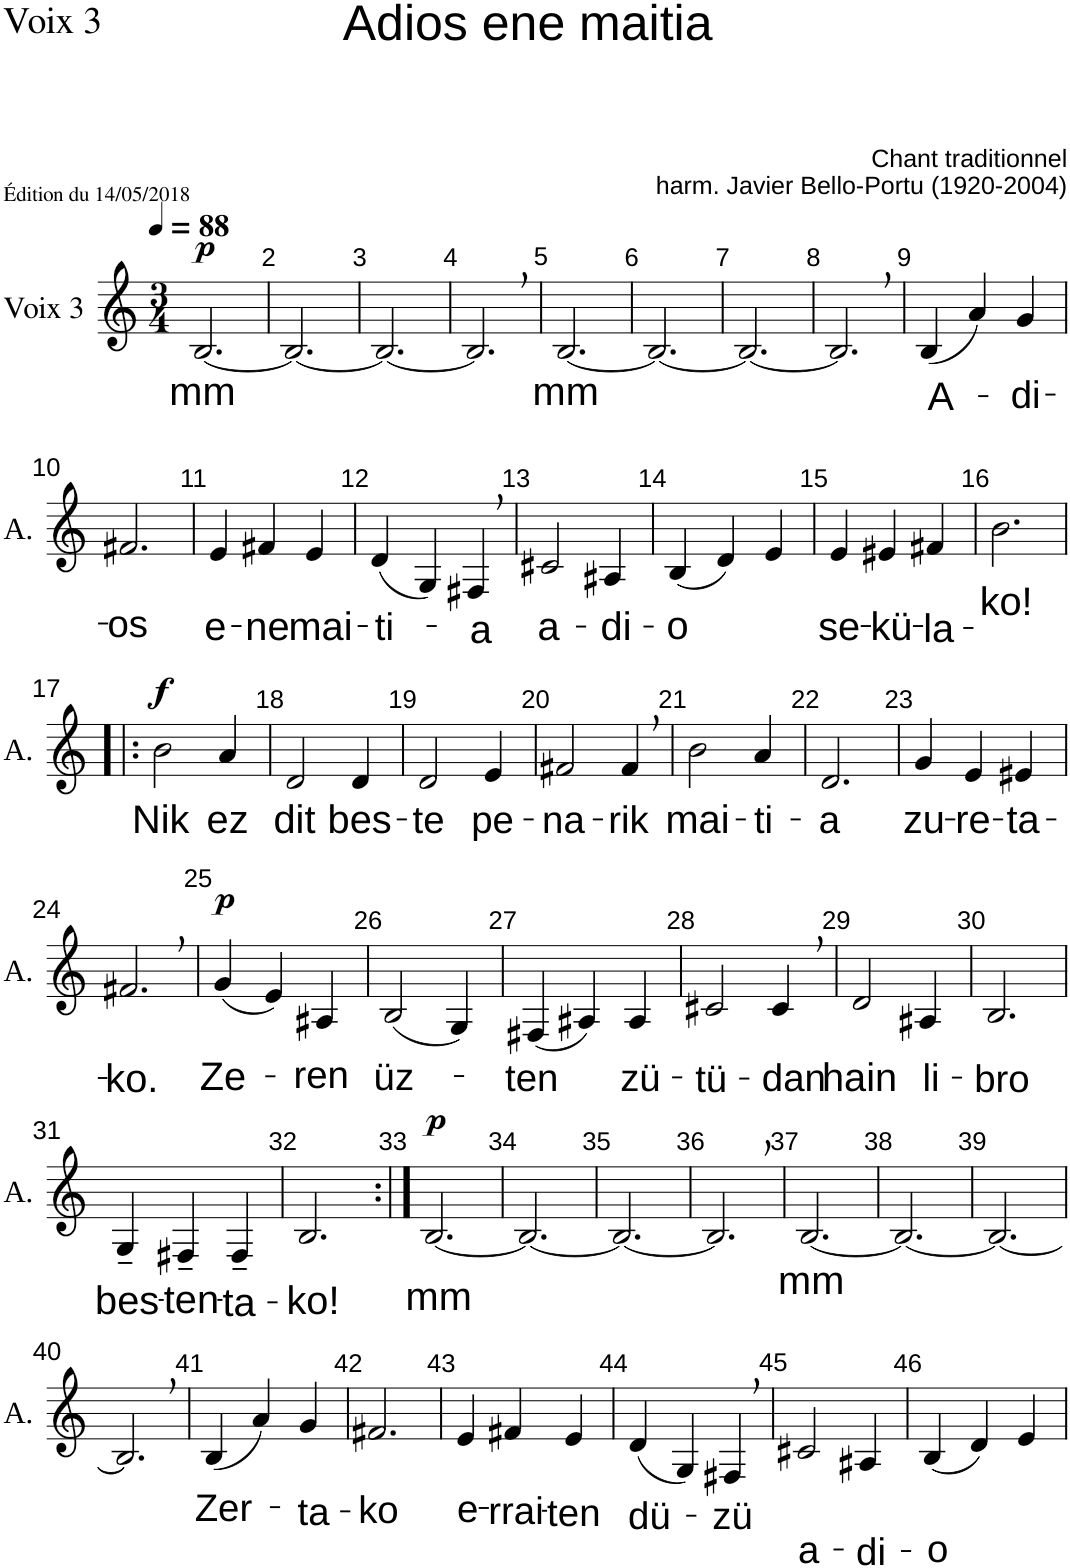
**kern	**text	**text	**dynam
*part1	*part1	*part1	*part1
*staff1	*staff1	*staff1	*staff1
*I"Voix 3	*	*	*
*clefG2	*	*	*
*k[]	*	*	*
*M3/4	*	*	*
*MM88	*	*	*
=1	=1	=1	=1
!	!LO:LY:b	!	!LO:DY:a
[2.B/	mm	.	p
=2	=2	=2	=2
2.B/_	.	.	.
=3	=3	=3	=3
2.B/_	.	.	.
=4	=4	=4	=4
2.B,/]	.	.	.
=5	=5	=5	=5
!	!LO:LY:b	!	!
[2.B/	mm	.	.
=6	=6	=6	=6
2.B/_	.	.	.
=7	=7	=7	=7
2.B/_	.	.	.
=8	=8	=8	=8
2.B,/]	.	.	.
=9	=9	=9	=9
!	!LO:LY:b	!	!
(4B/	A-	.	.
4a/)	.	.	.
!	!LO:LY:b	!	!
4g/	-di-	.	.
!!LO:LB:g=z
=10	=10	=10	=10
!	!LO:LY:b	!	!
2.f#X/	-os	.	.
=11	=11	=11	=11
!	!LO:LY:b	!	!
4e/	e-	.	.
!	!LO:LY:b	!	!
4f#X/	-ne	.	.
!	!LO:LY:b	!	!
4e/	mai-	.	.
=12	=12	=12	=12
!	!LO:LY:b	!	!
(4d/	-ti-	.	.
4G/)	.	.	.
!	!LO:LY:b	!	!
4F#X,/	-a	.	.
=13	=13	=13	=13
!	!LO:LY:b	!	!
2c#X/	a-	.	.
!	!LO:LY:b	!	!
4A#X/	-di-	.	.
=14	=14	=14	=14
!	!LO:LY:b	!	!
(4B/	-o	.	.
4d/)	.	.	.
4e/	.	.	.
=15	=15	=15	=15
!	!LO:LY:b	!	!
4e/	se-	.	.
!	!LO:LY:b	!	!
4e#X/	-kü-	.	.
!	!LO:LY:b	!	!
4f#X/	-la-	.	.
=16	=16	=16	=16
!	!LO:LY:b	!	!
2.b\	-ko!	.	.
!!LO:LB:g=z
=17!|:	=17!|:	=17!|:	=17!|:
!	!LO:LY:b	!	!LO:DY:a
2b\	Nik	.	f
!	!LO:LY:b	!	!
4a/	ez	.	.
=18	=18	=18	=18
!	!LO:LY:b	!	!
2d/	dit	.	.
!	!LO:LY:b	!	!
4d/	bes-	.	.
=19	=19	=19	=19
!	!LO:LY:b	!	!
2d/	-te	.	.
!	!LO:LY:b	!	!
4e/	pe-	.	.
=20	=20	=20	=20
!	!LO:LY:b	!	!
2f#X/	-na-	.	.
!	!LO:LY:b	!	!
4f#,/	-rik	.	.
=21	=21	=21	=21
!	!LO:LY:b	!	!
2b\	mai-	.	.
!	!LO:LY:b	!	!
4a/	-ti-	.	.
=22	=22	=22	=22
!	!LO:LY:b	!	!
2.d/	-a	.	.
=23	=23	=23	=23
!	!LO:LY:b	!	!
4g/	zu-	.	.
!	!LO:LY:b	!	!
4e/	-re-	.	.
!	!LO:LY:b	!	!
4e#X/	-ta-	.	.
!!LO:LB:g=z
=24	=24	=24	=24
!	!LO:LY:b	!	!
2.f#X,/	-ko.	.	.
=25	=25	=25	=25
!	!LO:LY:b	!	!LO:DY:a
(4g/	Ze-	.	p
4e/)	.	.	.
!	!LO:LY:b	!	!
4A#X/	-ren	.	.
=26	=26	=26	=26
!	!LO:LY:b	!	!
(2B/	üz-	.	.
4G/)	.	.	.
=27	=27	=27	=27
!	!LO:LY:b	!	!
(4F#X/	-ten	.	.
4A#X/)	.	.	.
!	!LO:LY:b	!	!
4A#/	-zü-	.	.
=28	=28	=28	=28
!	!LO:LY:b	!	!
2c#X/	-tü-	.	.
!	!LO:LY:b	!	!
4c#,/	-dan	.	.
=29	=29	=29	=29
!	!LO:LY:b	!	!
2d/	-hain	.	.
!	!LO:LY:b	!	!
4A#X/	li-	.	.
=30	=30	=30	=30
!	!LO:LY:b	!	!
2.B/	-bro	.	.
!!LO:LB:g=z
=31	=31	=31	=31
!	!LO:LY:b	!	!
4G~/	bes-	.	.
!	!LO:LY:b	!	!
4F#X~/	-ten-	.	.
!	!LO:LY:b	!	!
4F#~/	-ta-	.	.
=32	=32	=32	=32
!	!LO:LY:b	!	!
2.B/	-ko!	.	.
=33:|!	=33:|!	=33:|!	=33:|!
!	!LO:LY:b	!	!LO:DY:a
[2.B/	mm	.	p
=34	=34	=34	=34
2.B/_	.	.	.
=35	=35	=35	=35
2.B/_	.	.	.
=36	=36	=36	=36
2.B,/]	.	.	.
=37	=37	=37	=37
!	!LO:LY:b	!	!
[2.B/	mm	.	.
=38	=38	=38	=38
2.B/_	.	.	.
=39	=39	=39	=39
2.B/_	.	.	.
!!LO:LB:g=z
=40	=40	=40	=40
2.B,/]	.	.	.
=41	=41	=41	=41
!	!	!LO:LY:b	!
(4B/	.	Zer-	.
4a/)	.	.	.
!	!	!LO:LY:b	!
4g/	.	-ta-	.
=42	=42	=42	=42
!	!	!LO:LY:b	!
2.f#X/	.	-ko	.
=43	=43	=43	=43
!	!	!LO:LY:b	!
4e/	.	e-	.
!	!	!LO:LY:b	!
4f#X/	.	-rrai-	.
!	!	!LO:LY:b	!
4e/	.	-ten	.
=44	=44	=44	=44
!	!LO:LY:b	!	!
(4d/	dü-	.	.
4G/)	.	.	.
!	!LO:LY:b	!	!
4F#X,/	-zü	.	.
=45	=45	=45	=45
!	!	!LO:LY:b	!
2c#X/	.	a-	.
!	!	!LO:LY:b	!
4A#X/	.	-di-	.
=46	=46	=46	=46
!	!	!LO:LY:b	!
(4B/	.	-o	.
4d/)	.	.	.
4e/	.	.	.
=	=	=	=
*-	*-	*-	*-
